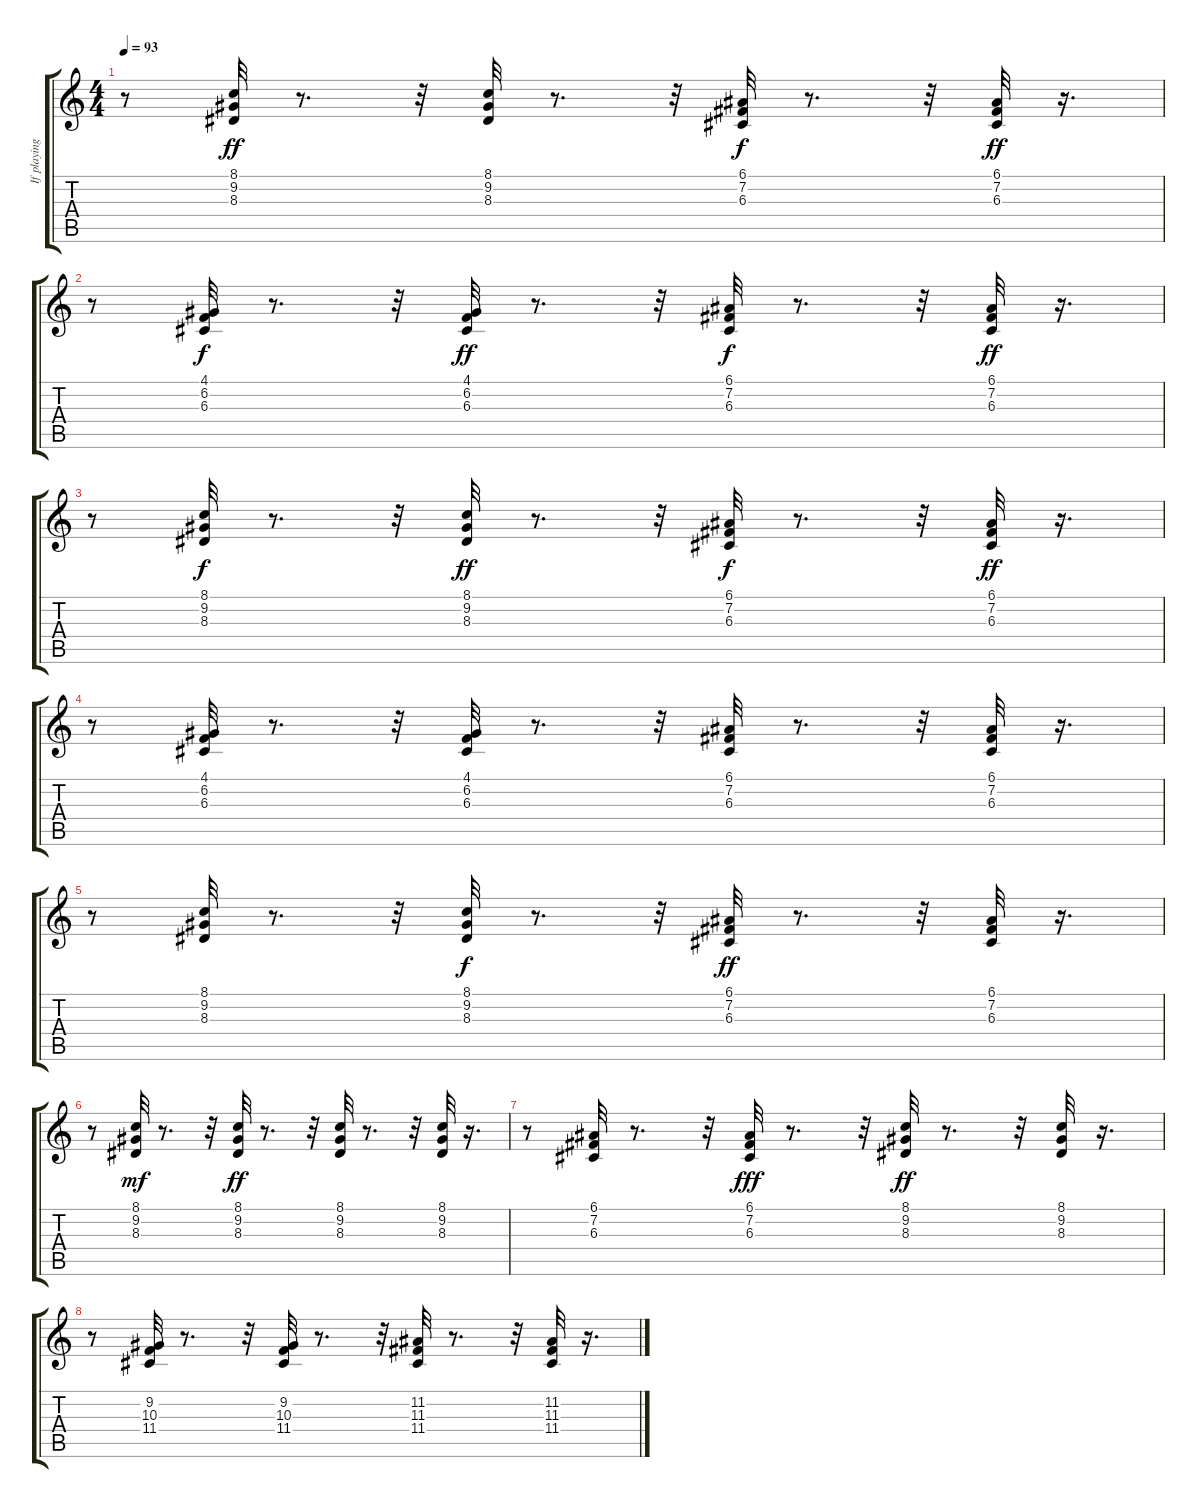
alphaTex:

\track ("If playing on Awe32 use GS" "If playing") {instrument fx1rain}
\staff {score tabs}
\tuning (E4 B3 G3 D3 A2 E2) {hide}
\ts (4 4)
\tempo 93
\clef g2
\ks c
r.8{dy ff} (8.1 9.2 8.3).32 r.8{d} r.32 (8.1 9.2 8.3).32 r.8{d} r.32 (6.1 7.2 6.3).32{dy f} r.8{d} r.32 (6.1 7.2 6.3).32{dy ff} r.16{d} |
r.8 (4.1 6.2 6.3).32{dy f} r.8{d} r.32 (4.1 6.2 6.3).32{dy ff} r.8{d} r.32 (6.1 7.2 6.3).32{dy f} r.8{d} r.32 (6.1 7.2 6.3).32{dy ff} r.16{d} |
r.8 (8.1 9.2 8.3).32{dy f} r.8{d} r.32 (8.1 9.2 8.3).32{dy ff} r.8{d} r.32 (6.1 7.2 6.3).32{dy f} r.8{d} r.32 (6.1 7.2 6.3).32{dy ff} r.16{d} |
r.8 (4.1 6.2 6.3).32 r.8{d} r.32 (4.1 6.2 6.3).32 r.8{d} r.32 (6.1 7.2 6.3).32 r.8{d} r.32 (6.1 7.2 6.3).32 r.16{d} |
r.8 (8.1 9.2 8.3).32 r.8{d} r.32 (8.1 9.2 8.3).32{dy f} r.8{d} r.32 (6.1 7.2 6.3).32{dy ff} r.8{d} r.32 (6.1 7.2 6.3).32 r.16{d} |
r.8 (8.1 9.2 8.3).32{dy mf} r.8{d} r.32 (8.1 9.2 8.3).32{dy ff} r.8{d} r.32 (8.1 9.2 8.3).32 r.8{d} r.32 (8.1 9.2 8.3).32 r.16{d} |
r.8 (6.1 7.2 6.3).32 r.8{d} r.32 (6.1 7.2 6.3).32{dy fff} r.8{d} r.32 (8.1 9.2 8.3).32{dy ff} r.8{d} r.32 (8.1 9.2 8.3).32 r.16{d} |
r.8 (9.2 10.3 11.4).32 r.8{d} r.32 (9.2 10.3 11.4).32 r.8{d} r.32 (11.2 11.3 11.4).32 r.8{d} r.32 (11.2 11.3 11.4).32 r.16{d}
